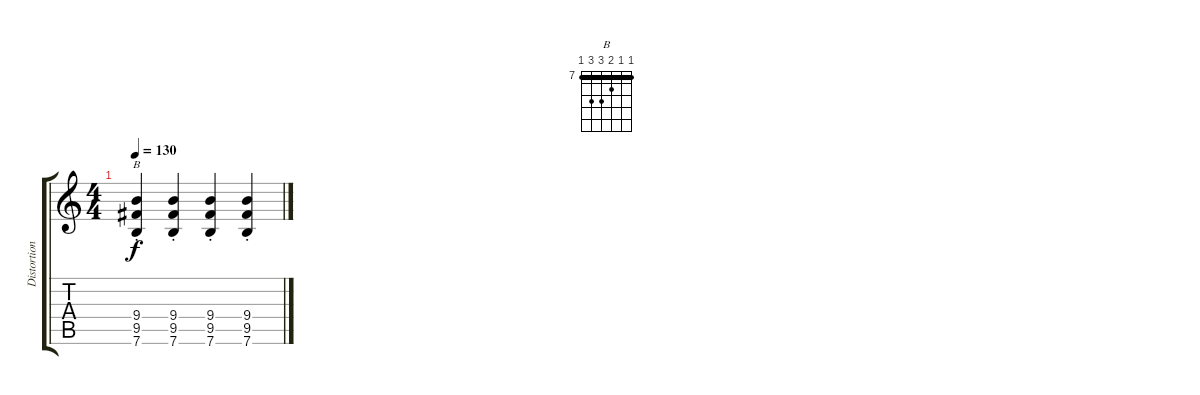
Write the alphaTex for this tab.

\track ("Distortion" "Distortion") {instrument overdrivenguitar}
\staff {score tabs}
\tuning (E4 B3 G3 D3 A2 E2) {hide}
\chord ("B" 7 7 8 9 9 7) {firstfret 7 barre 7}
\ts (4 4)
\tempo 130
\clef g2
\ks c
(9.4{st} 9.5{st} 7.6{st}).4{ch "B" dy f} (9.4{st} 9.5{st} 7.6{st}).4 (9.4{st} 9.5{st} 7.6{st}).4 (9.4{st} 9.5{st} 7.6{st}).4
